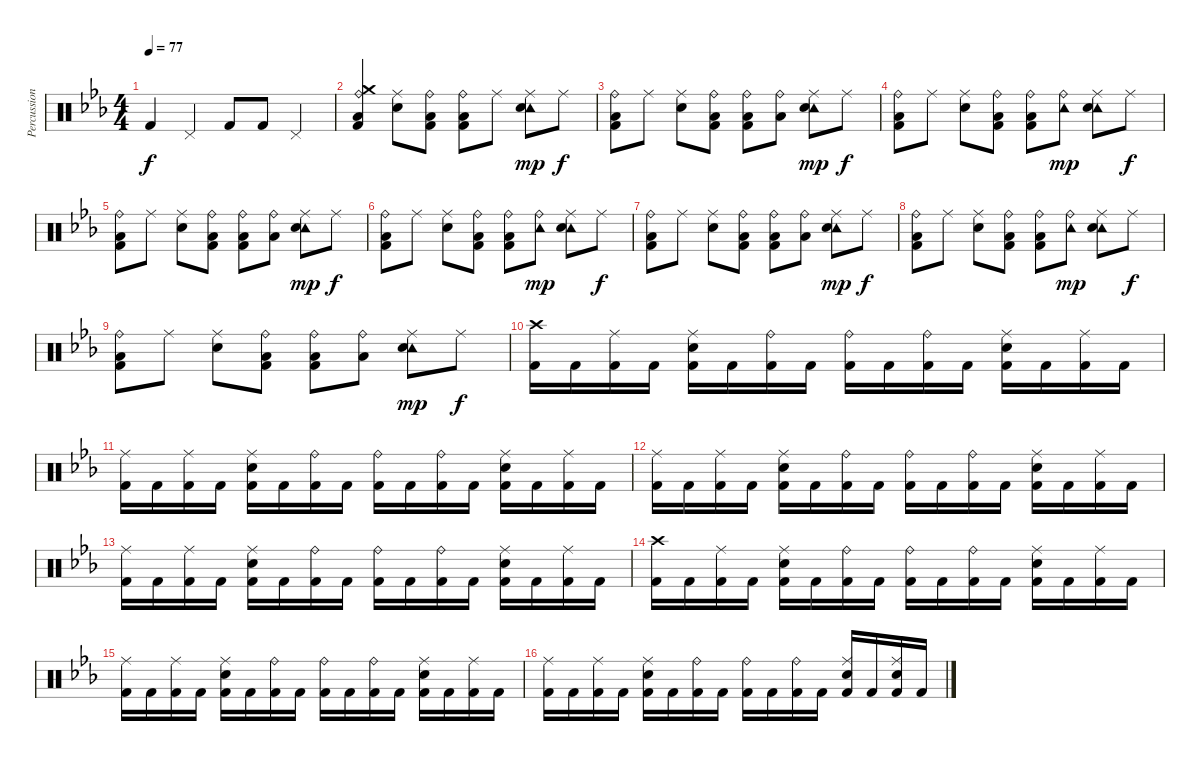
\track ("Percussions" "Percussion") {instrument percussion}
\staff {score}
\articulation defaults
\ts (4 4)
\tempo 77
\clef neutral
\ks cminor "Kick (hit) 2".4{dy f} "Pedal Hi-Hat (hit)".4 "Kick (hit) 2".8 "Kick (hit) 2".8 "Pedal Hi-Hat (hit)".4
|
("Crash medium (hit)" "Ride (bell)" "Low Floor Tom (hit)" "Kick (hit) 2").4 ("Ride (middle)" "Snare (hit) 2").8 ("Ride (bell)" "Low Floor Tom (hit)" "Kick (hit) 2").8 ("Ride (bell)" "Low Floor Tom (hit)" "Kick (hit) 2").8 "Ride (middle)".8 ("Tambourine (hit)" "Ride (middle)" "Snare (hit) 2").8{dy mp} "Ride (middle)".8{dy f} |
("Ride (bell)" "Low Floor Tom (hit)" "Kick (hit) 2").8 "Ride (middle)".8 ("Ride (middle)" "Snare (hit) 2").8 ("Ride (bell)" "Low Floor Tom (hit)" "Kick (hit) 2").8 ("Ride (bell)" "Low Floor Tom (hit)" "Kick (hit) 2").8 ("Ride (bell)" "Low Floor Tom (hit)").8 ("Tambourine (hit)" "Ride (middle)" "Snare (hit) 2").8{dy mp} "Ride (middle)".8{dy f} |
("Ride (bell)" "Low Floor Tom (hit)" "Kick (hit) 2").8 "Ride (middle)".8 ("Ride (middle)" "Snare (hit) 2").8 ("Ride (bell)" "Low Floor Tom (hit)" "Kick (hit) 2").8 ("Ride (bell)" "Low Floor Tom (hit)" "Kick (hit) 2").8 ("Tambourine (hit)" "Ride (bell)").8{dy mp} ("Tambourine (hit)" "Ride (middle)" "Snare (hit) 2").8 "Ride (middle)".8{dy f} |
("Ride (bell)" "Low Floor Tom (hit)" "Kick (hit) 2").8 "Ride (middle)".8 ("Ride (middle)" "Snare (hit) 2").8 ("Ride (bell)" "Low Floor Tom (hit)" "Kick (hit) 2").8 ("Ride (bell)" "Low Floor Tom (hit)" "Kick (hit) 2").8 ("Ride (bell)" "Low Floor Tom (hit)").8 ("Tambourine (hit)" "Ride (middle)" "Snare (hit) 2").8{dy mp} "Ride (middle)".8{dy f} |
("Ride (bell)" "Low Floor Tom (hit)" "Kick (hit) 2").8 "Ride (middle)".8 ("Ride (middle)" "Snare (hit) 2").8 ("Ride (bell)" "Low Floor Tom (hit)" "Kick (hit) 2").8 ("Ride (bell)" "Low Floor Tom (hit)" "Kick (hit) 2").8 ("Tambourine (hit)" "Ride (bell)").8{dy mp} ("Tambourine (hit)" "Ride (middle)" "Snare (hit) 2").8 "Ride (middle)".8{dy f} |
("Ride (bell)" "Low Floor Tom (hit)" "Kick (hit) 2").8 "Ride (middle)".8 ("Ride (middle)" "Snare (hit) 2").8 ("Ride (bell)" "Low Floor Tom (hit)" "Kick (hit) 2").8 ("Ride (bell)" "Low Floor Tom (hit)" "Kick (hit) 2").8 ("Ride (bell)" "Low Floor Tom (hit)").8 ("Tambourine (hit)" "Ride (middle)" "Snare (hit) 2").8{dy mp} "Ride (middle)".8{dy f} |
("Ride (bell)" "Low Floor Tom (hit)" "Kick (hit) 2").8 "Ride (middle)".8 ("Ride (middle)" "Snare (hit) 2").8 ("Ride (bell)" "Low Floor Tom (hit)" "Kick (hit) 2").8 ("Ride (bell)" "Low Floor Tom (hit)" "Kick (hit) 2").8 ("Tambourine (hit)" "Ride (bell)").8{dy mp} ("Tambourine (hit)" "Ride (middle)" "Snare (hit) 2").8 "Ride (middle)".8{dy f} |
("Ride (bell)" "Low Floor Tom (hit)" "Kick (hit) 2").8 "Ride (middle)".8 ("Ride (middle)" "Snare (hit) 2").8 ("Ride (bell)" "Low Floor Tom (hit)" "Kick (hit) 2").8 ("Ride (bell)" "Low Floor Tom (hit)" "Kick (hit) 2").8 ("Ride (bell)" "Low Floor Tom (hit)").8 ("Tambourine (hit)" "Ride (middle)" "Snare (hit) 2").8{dy mp} "Ride (middle)".8{dy f} |
("Crash high (hit)" "Kick (hit) 2").16 "Kick (hit) 2".16 ("Ride (middle)" "Kick (hit) 2").16 "Kick (hit) 2".16 ("Ride (middle)" "Snare (hit) 2" "Kick (hit) 2").16 "Kick (hit) 2".16 ("Ride (bell)" "Kick (hit) 2").16 "Kick (hit) 2".16 ("Ride (bell)" "Kick (hit) 2").16 "Kick (hit) 2".16 ("Ride (bell)" "Kick (hit) 2").16 "Kick (hit) 2".16 ("Ride (middle)" "Snare (hit) 2" "Kick (hit) 2").16 "Kick (hit) 2".16 ("Ride (middle)" "Kick (hit) 2").16 "Kick (hit) 2".16 |
("Ride (middle)" "Kick (hit) 2").16 "Kick (hit) 2".16 ("Ride (middle)" "Kick (hit) 2").16 "Kick (hit) 2".16 ("Ride (middle)" "Snare (hit) 2" "Kick (hit) 2").16 "Kick (hit) 2".16 ("Ride (bell)" "Kick (hit) 2").16 "Kick (hit) 2".16 ("Ride (bell)" "Kick (hit) 2").16 "Kick (hit) 2".16 ("Ride (bell)" "Kick (hit) 2").16 "Kick (hit) 2".16 ("Ride (middle)" "Snare (hit) 2" "Kick (hit) 2").16 "Kick (hit) 2".16 ("Ride (middle)" "Kick (hit) 2").16 "Kick (hit) 2".16 |
("Ride (middle)" "Kick (hit) 2").16 "Kick (hit) 2".16 ("Ride (middle)" "Kick (hit) 2").16 "Kick (hit) 2".16 ("Ride (middle)" "Snare (hit) 2" "Kick (hit) 2").16 "Kick (hit) 2".16 ("Ride (bell)" "Kick (hit) 2").16 "Kick (hit) 2".16 ("Ride (bell)" "Kick (hit) 2").16 "Kick (hit) 2".16 ("Ride (bell)" "Kick (hit) 2").16 "Kick (hit) 2".16 ("Ride (middle)" "Snare (hit) 2" "Kick (hit) 2").16 "Kick (hit) 2".16 ("Ride (middle)" "Kick (hit) 2").16 "Kick (hit) 2".16 |
("Ride (middle)" "Kick (hit) 2").16 "Kick (hit) 2".16 ("Ride (middle)" "Kick (hit) 2").16 "Kick (hit) 2".16 ("Ride (middle)" "Snare (hit) 2" "Kick (hit) 2").16 "Kick (hit) 2".16 ("Ride (bell)" "Kick (hit) 2").16 "Kick (hit) 2".16 ("Ride (bell)" "Kick (hit) 2").16 "Kick (hit) 2".16 ("Ride (bell)" "Kick (hit) 2").16 "Kick (hit) 2".16 ("Ride (middle)" "Snare (hit) 2" "Kick (hit) 2").16 "Kick (hit) 2".16 ("Ride (middle)" "Kick (hit) 2").16 "Kick (hit) 2".16 |
("Crash high (hit)" "Kick (hit) 2").16 "Kick (hit) 2".16 ("Ride (middle)" "Kick (hit) 2").16 "Kick (hit) 2".16 ("Ride (middle)" "Snare (hit) 2" "Kick (hit) 2").16 "Kick (hit) 2".16 ("Ride (bell)" "Kick (hit) 2").16 "Kick (hit) 2".16 ("Ride (bell)" "Kick (hit) 2").16 "Kick (hit) 2".16 ("Ride (bell)" "Kick (hit) 2").16 "Kick (hit) 2".16 ("Ride (middle)" "Snare (hit) 2" "Kick (hit) 2").16 "Kick (hit) 2".16 ("Ride (middle)" "Kick (hit) 2").16 "Kick (hit) 2".16 |
("Ride (middle)" "Kick (hit) 2").16 "Kick (hit) 2".16 ("Ride (middle)" "Kick (hit) 2").16 "Kick (hit) 2".16 ("Ride (middle)" "Snare (hit) 2" "Kick (hit) 2").16 "Kick (hit) 2".16 ("Ride (bell)" "Kick (hit) 2").16 "Kick (hit) 2".16 ("Ride (bell)" "Kick (hit) 2").16 "Kick (hit) 2".16 ("Ride (bell)" "Kick (hit) 2").16 "Kick (hit) 2".16 ("Ride (middle)" "Snare (hit) 2" "Kick (hit) 2").16 "Kick (hit) 2".16 ("Ride (middle)" "Kick (hit) 2").16 "Kick (hit) 2".16 |
("Ride (middle)" "Kick (hit) 2").16 "Kick (hit) 2".16 ("Ride (middle)" "Kick (hit) 2").16 "Kick (hit) 2".16 ("Ride (middle)" "Snare (hit) 2" "Kick (hit) 2").16 "Kick (hit) 2".16 ("Ride (bell)" "Kick (hit) 2").16 "Kick (hit) 2".16 ("Ride (bell)" "Kick (hit) 2").16 "Kick (hit) 2".16 ("Ride (bell)" "Kick (hit) 2").16 "Kick (hit) 2".16 ("Ride (middle)" "Snare (hit) 2" "Kick (hit) 2").16 "Kick (hit) 2".16 ("Ride (middle)" "Snare (hit) 2" "Kick (hit) 2").16 "Kick (hit) 2".16
